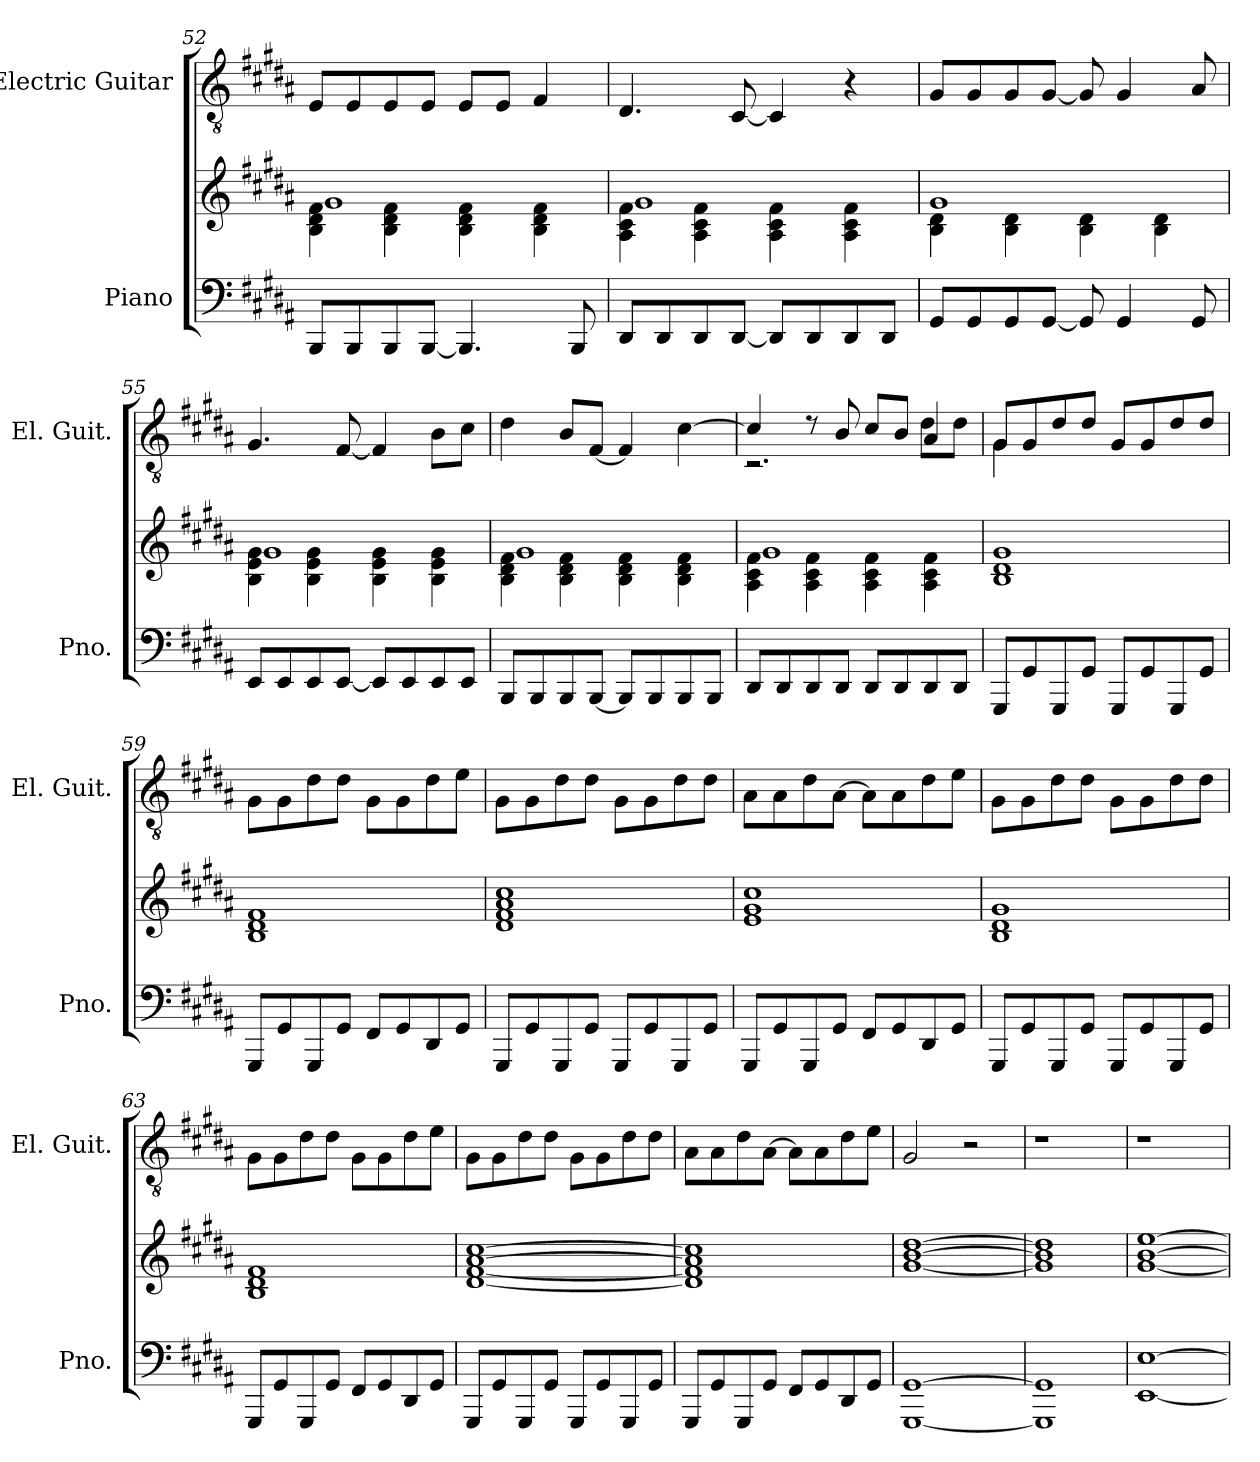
**kern	**kern	**kern
*part2	*part2	*part1
*staff3	*staff2	*staff1
*I"Piano	*	*I"Electric Guitar
*I'Pno.	*	*I'El. Guit.
*clefF4	*clefG2	*clefGv2
*k[f#c#g#d#a#]	*k[f#c#g#d#a#]	*k[f#c#g#d#a#]
=52	=52	=52
*	*^	*
8BBB/L	4B\ 4d#\ 4f#\	1g#	8E/L
8BBB/	.	.	8E/
8BBB/	4B\ 4d#\ 4f#\	.	8E/
[8BBB/J	.	.	8E/J
4.BBB/]	4B\ 4d#\ 4f#\	.	8E/L
.	.	.	8E/J
.	4B\ 4d#\ 4f#\	.	4F#/
8BBB/	.	.	.
=53	=53	=53	=53
8DD#/L	4A#\ 4c#\ 4f#\	1g#	4.D#/
8DD#/	.	.	.
8DD#/	4A#\ 4c#\ 4f#\	.	.
[8DD#/J	.	.	[8C#/
8DD#/L]	4A#\ 4c#\ 4f#\	.	4C#/]
8DD#/	.	.	.
8DD#/	4A#\ 4c#\ 4f#\	.	4r
8DD#/J	.	.	.
!!LO:LB:g=z
=54	=54	=54	=54
8GG#/L	4B\ 4d#\	1g#	8G#/L
8GG#/	.	.	8G#/
8GG#/	4B\ 4d#\	.	8G#/
[8GG#/J	.	.	[8G#/J
8GG#/]	4B\ 4d#\	.	8G#/]
4GG#/	.	.	4G#/
.	4B\ 4d#\	.	.
8GG#/	.	.	8A#/
=55	=55	=55	=55
8EE/L	4B\ 4e\ 4g#\	1g#	4.G#/
8EE/	.	.	.
8EE/	4B\ 4e\ 4g#\	.	.
[8EE/J	.	.	[8F#/
8EE/L]	4B\ 4e\ 4g#\	.	4F#/]
8EE/	.	.	.
8EE/	4B\ 4e\ 4g#\	.	8B\L
8EE/J	.	.	8c#\J
=56	=56	=56	=56
8BBB/L	4B\ 4d#\ 4f#\	1g#	4d#\
8BBB/	.	.	.
8BBB/	4B\ 4d#\ 4f#\	.	8B/L
[8BBB/J	.	.	[8F#/J
8BBB/L]	4B\ 4d#\ 4f#\	.	4F#/]
8BBB/	.	.	.
8BBB/	4B\ 4d#\ 4f#\	.	[4c#\
8BBB/J	.	.	.
!!LO:PB:g=z
=57	=57	=57	=57
*	*	*	*^
8DD#/L	4A#\ 4c#\ 4f#\	1g#	4c#/]	2.r
8DD#/	.	.	.	.
8DD#/	4A#\ 4c#\ 4f#\	.	8r	.
8DD#/J	.	.	8B/	.
8DD#/L	4A#\ 4c#\ 4f#\	.	8c#/L	.
8DD#/	.	.	8B/J	.
8DD#/	4A#\ 4c#\ 4f#\	.	4A#/	8d#\L
8DD#/J	.	.	.	8d#\J
*	*v	*v	*	*
=58	=58	=58	=58
8GGG#/L	1B 1d# 1g#	8G#/L	4G#\
8GG#/	.	8G#/	.
8GGG#/	.	8d#/	2.ryy
8GG#/J	.	8d#/J	.
8GGG#/L	.	8G#/L	.
8GG#/	.	8G#/	.
8GGG#/	.	8d#/	.
8GG#/J	.	8d#/J	.
*	*	*v	*v
=59	=59	=59
8GGG#/L	1B 1d# 1f#	8G#\L
8GG#/	.	8G#\
8GGG#/	.	8d#\
8GG#/J	.	8d#\J
8FF#/L	.	8G#\L
8GG#/	.	8G#\
8DD#/	.	8d#\
8GG#/J	.	8e\J
=60	=60	=60
8GGG#/L	1d# 1f# 1a# 1cc#	8G#\L
8GG#/	.	8G#\
8GGG#/	.	8d#\
8GG#/J	.	8d#\J
8GGG#/L	.	8G#\L
8GG#/	.	8G#\
8GGG#/	.	8d#\
8GG#/J	.	8d#\J
!!LO:LB:g=z
=61	=61	=61
8GGG#/L	1e 1g# 1cc#	8A#\L
8GG#/	.	8A#\
8GGG#/	.	8d#\
8GG#/J	.	[8A#\J
8FF#/L	.	8A#\L]
8GG#/	.	8A#\
8DD#/	.	8d#\
8GG#/J	.	8e\J
=62	=62	=62
8GGG#/L	1B 1d# 1g#	8G#\L
8GG#/	.	8G#\
8GGG#/	.	8d#\
8GG#/J	.	8d#\J
8GGG#/L	.	8G#\L
8GG#/	.	8G#\
8GGG#/	.	8d#\
8GG#/J	.	8d#\J
=63	=63	=63
8GGG#/L	1B 1d# 1f#	8G#\L
8GG#/	.	8G#\
8GGG#/	.	8d#\
8GG#/J	.	8d#\J
8FF#/L	.	8G#\L
8GG#/	.	8G#\
8DD#/	.	8d#\
8GG#/J	.	8e\J
=64	=64	=64
8GGG#/L	[1d# [1f# [1a# [1cc#	8G#\L
8GG#/	.	8G#\
8GGG#/	.	8d#\
8GG#/J	.	8d#\J
8GGG#/L	.	8G#\L
8GG#/	.	8G#\
8GGG#/	.	8d#\
8GG#/J	.	8d#\J
!!LO:LB:g=z
=65	=65	=65
8GGG#/L	1d#] 1f#] 1a#] 1cc#]	8A#\L
8GG#/	.	8A#\
8GGG#/	.	8d#\
8GG#/J	.	[8A#\J
8FF#/L	.	8A#\L]
8GG#/	.	8A#\
8DD#/	.	8d#\
8GG#/J	.	8e\J
=66	=66	=66
[1GGG# [1GG#	[1g# [1b [1dd#	2G#/
.	.	2r
=67	=67	=67
1GGG#] 1GG#]	1g#] 1b] 1dd#]	1r
=68	=68	=68
[1EE [1E	[1g# [1b [1ee	1r
=	=	=
*-	*-	*-
